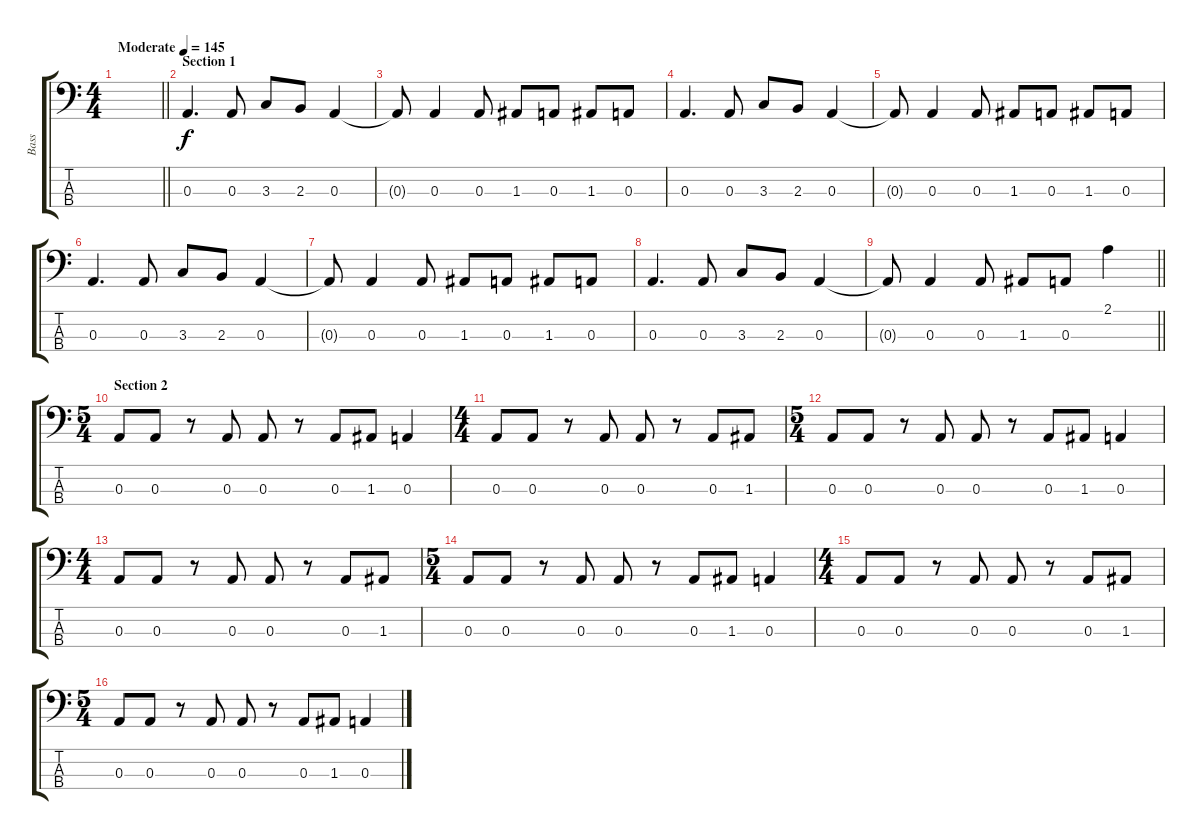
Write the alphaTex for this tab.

\track ("Bass" "Bass") {instrument electricbasspick}
\staff {score tabs}
\tuning (G2 D2 A1 E1) {hide}
\ts (4 4)
\tempo (145 "Moderate")
\clef f4
\barLineRight lightlight
\ks c
|
\section ("" "Section 1")
0.3.4{d} 0.3.8 3.3.8 2.3.8 0.3.4 |
0.3{t}.8 0.3.4 0.3.8 1.3.8 0.3.8 1.3.8 0.3.8 |
0.3.4{d} 0.3.8 3.3.8 2.3.8 0.3.4 |
0.3{t}.8 0.3.4 0.3.8 1.3.8 0.3.8 1.3.8 0.3.8 |
0.3.4{d} 0.3.8 3.3.8 2.3.8 0.3.4 |
0.3{t}.8 0.3.4 0.3.8 1.3.8 0.3.8 1.3.8 0.3.8 |
0.3.4{d} 0.3.8 3.3.8 2.3.8 0.3.4 |
\barLineRight lightlight
0.3{t}.8 0.3.4 0.3.8 1.3.8 0.3.8 2.1.4 |
\ts (5 4)
\section ("" "Section 2")
0.3.8 0.3.8 r.8 0.3.8 0.3.8 r.8 0.3.8 1.3.8 0.3.4 |
\ts (4 4)
0.3.8 0.3.8 r.8 0.3.8 0.3.8 r.8 0.3.8 1.3.8 |
\ts (5 4)
0.3.8 0.3.8 r.8 0.3.8 0.3.8 r.8 0.3.8 1.3.8 0.3.4 |
\ts (4 4)
0.3.8 0.3.8 r.8 0.3.8 0.3.8 r.8 0.3.8 1.3.8 |
\ts (5 4)
0.3.8 0.3.8 r.8 0.3.8 0.3.8 r.8 0.3.8 1.3.8 0.3.4 |
\ts (4 4)
0.3.8 0.3.8 r.8 0.3.8 0.3.8 r.8 0.3.8 1.3.8 |
\ts (5 4)
0.3.8 0.3.8 r.8 0.3.8 0.3.8 r.8 0.3.8 1.3.8 0.3.4
